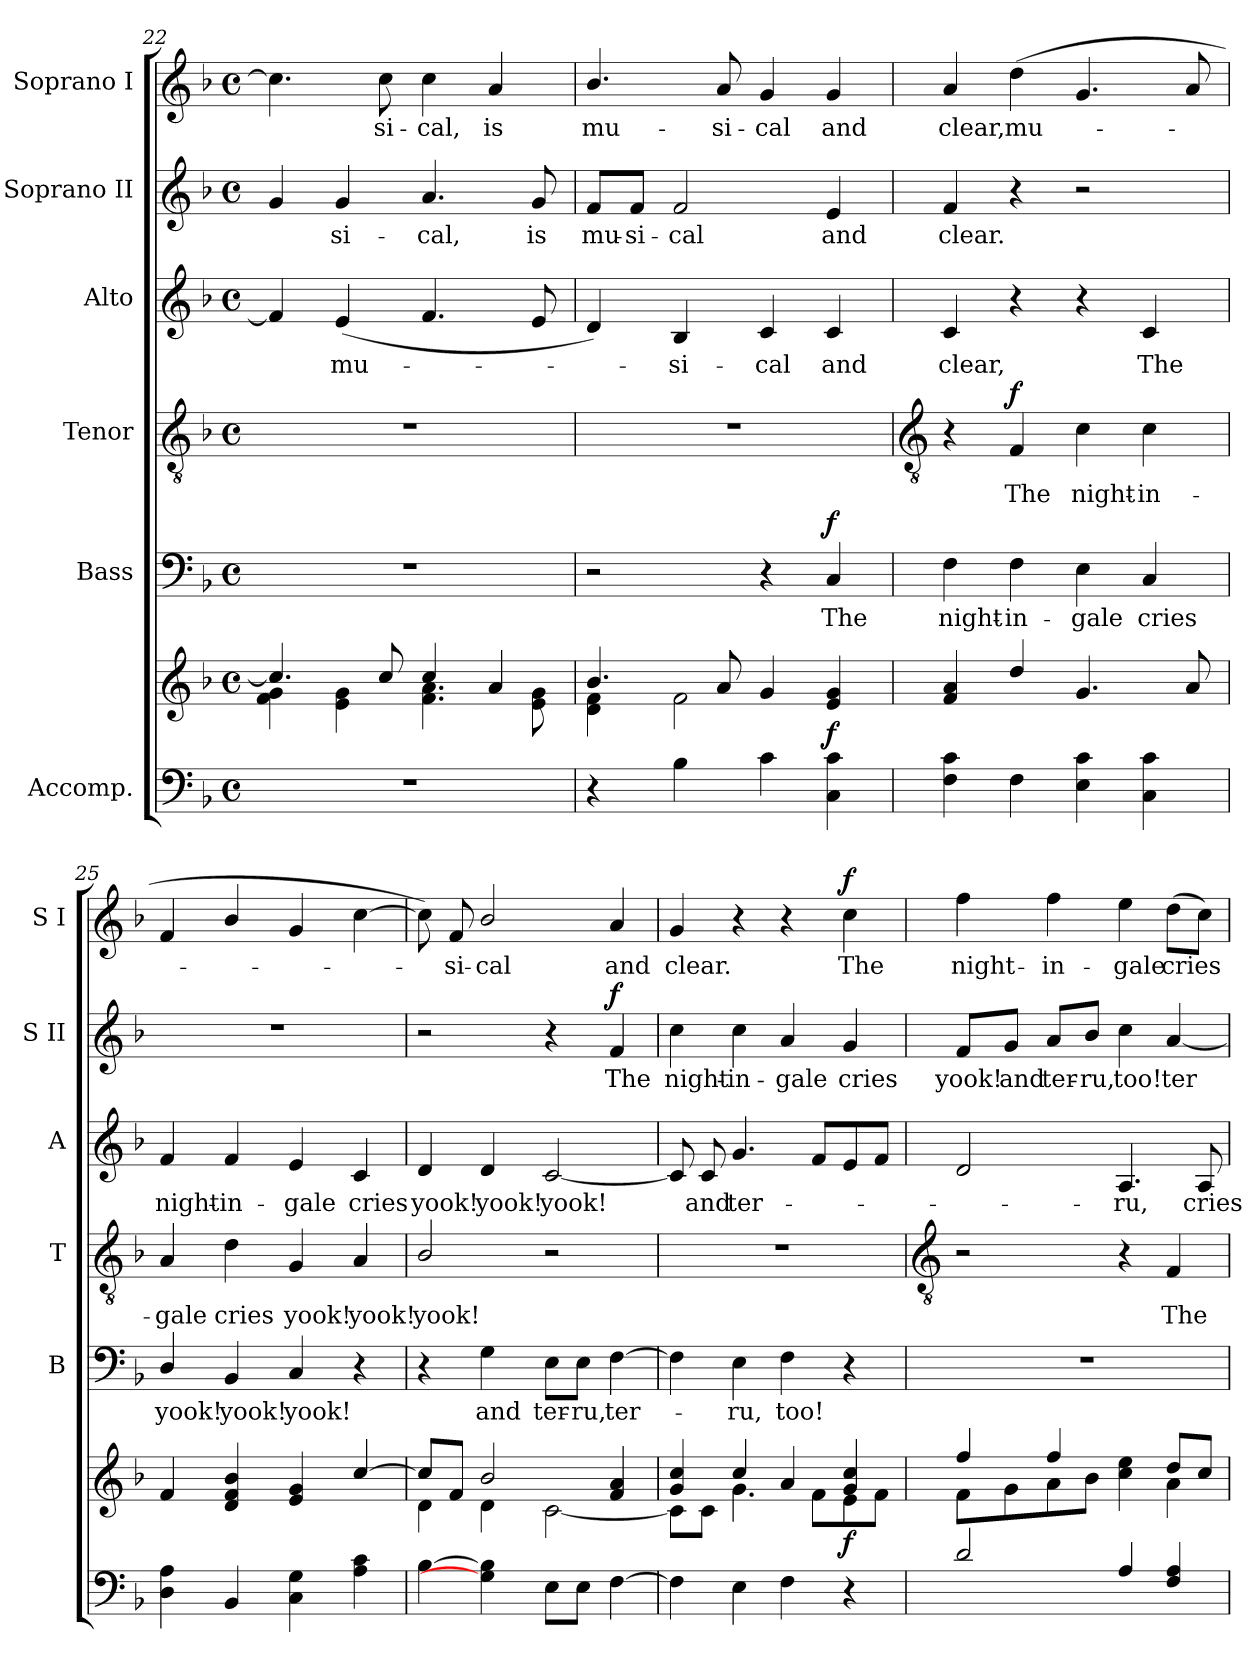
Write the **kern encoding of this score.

**kern	**kern	**dynam	**kern	**text	**dynam	**kern	**text	**dynam	**kern	**text	**kern	**text	**dynam	**kern	**text	**dynam
*part6	*part6	*part6	*part5	*part5	*part5	*part4	*part4	*part4	*part3	*part3	*part2	*part2	*part2	*part1	*part1	*part1
*staff7	*staff6	*staff6/7	*staff5	*staff5	*staff5	*staff4	*staff4	*staff4	*staff3	*staff3	*staff2	*staff2	*staff2	*staff1	*staff1	*staff1
*I"Accomp.	*	*	*I"Bass	*	*	*I"Tenor	*	*	*I"Alto	*	*I"Soprano II	*	*	*I"Soprano I	*	*
*	*	*	*I'B	*	*	*I'T	*	*	*I'A	*	*I'S II	*	*	*I'S I	*	*
*clefF4	*clefG2	*	*clefF4	*	*	*clefGv2	*	*	*clefG2	*	*clefG2	*	*	*clefG2	*	*
*k[b-]	*k[b-]	*	*k[b-]	*	*	*k[b-]	*	*	*k[b-]	*	*k[b-]	*	*	*k[b-]	*	*
*F:	*F:	*	*F:	*	*	*F:	*	*	*F:	*	*F:	*	*	*F:	*	*
*M4/4	*M4/4	*	*M4/4	*	*	*M4/4	*	*	*M4/4	*	*M4/4	*	*	*M4/4	*	*
*met(c)	*met(c)	*	*met(c)	*	*	*met(c)	*	*	*met(c)	*	*met(c)	*	*	*met(c)	*	*
=22	=22	=22	=22	=22	=22	=22	=22	=22	=22	=22	=22	=22	=22	=22	=22	=22
*	*^	*	*	*	*	*	*	*	*	*	*	*	*	*	*	*
1r	4.cc/]	4f\ 4g\	.	1r	.	.	1r	.	.	4f]	.	4g	.	.	4.cc]	.	.
!	!	!	!	!	!	!	!	!	!	!	!LO:LY:b	!	!LO:LY:b	!	!	!	!
.	.	4e\ 4g\	.	.	.	.	.	.	.	(<4e	mu-	4g	si-	.	.	.	.
!	!	!	!	!	!	!	!	!	!	!	!	!	!	!	!	!LO:LY:b	!
.	8cc/	.	.	.	.	.	.	.	.	.	.	.	.	.	8cc	si-	.
!	!	!	!	!	!	!	!	!	!	!	!	!	!LO:LY:b	!	!	!LO:LY:b	!
.	4cc/	4.f\ 4.a\	.	.	.	.	.	.	.	4.f	.	4.a	-cal,	.	4cc	-cal,	.
!	!	!	!	!	!	!	!	!	!	!	!	!	!	!	!	!LO:LY:b	!
.	4a/	.	.	.	.	.	.	.	.	.	.	.	.	.	4a	is	.
!	!	!	!	!	!	!	!	!	!	!	!	!	!LO:LY:b	!	!	!	!
.	.	8e\ 8g\	.	.	.	.	.	.	.	8e	.	8g	is	.	.	.	.
=23	=23	=23	=23	=23	=23	=23	=23	=23	=23	=23	=23	=23	=23	=23	=23	=23	=23
!	!	!	!	!	!	!	!	!	!	!	!	!	!LO:LY:b	!	!	!LO:LY:b	!
4r	4.b-/	4d\ 4f\	.	2r	.	.	1r	.	.	4d)	.	8f/L	mu-	.	4.b-/	mu-	.
!	!	!	!	!	!	!	!	!	!	!	!	!	!LO:LY:b	!	!	!	!
.	.	.	.	.	.	.	.	.	.	.	.	8f/J	-si-	.	.	.	.
!	!	!	!	!	!	!	!	!	!	!	!LO:LY:b	!	!LO:LY:b	!	!	!	!
4B-	.	2f\	.	.	.	.	.	.	.	4B-	si-	2f	-cal	.	.	.	.
!	!	!	!	!	!	!	!	!	!	!	!	!	!	!	!	!LO:LY:b	!
.	8a/	.	.	.	.	.	.	.	.	.	.	.	.	.	8a	-si-	.
!	!	!	!	!	!	!	!	!	!	!	!LO:LY:b	!	!	!	!	!LO:LY:b	!
4c	4g/	.	.	4r	.	.	.	.	.	4c	-cal	.	.	.	4g	-cal	.
!	!	!	!LO:DY:a=2	!	!LO:LY:b	!LO:DY:b	!	!	!	!	!LO:LY:b	!	!LO:LY:b	!	!	!LO:LY:b	!
4C 4c	4e/ 4g/	4ryy	f	4C	The	f	.	.	.	4c	and	4e	and	.	4g	and	.
!!LO:LB:g=z
=24	=24	=24	=24	=24	=24	=24	=24	=24	=24	=24	=24	=24	=24	=24	=24	=24	=24
*	*	*	*	*	*	*	*clefGv2	*	*	*	*	*	*	*	*	*	*
!	!	!	!	!	!LO:LY:b	!	!	!	!	!	!LO:LY:b	!	!LO:LY:b	!	!	!LO:LY:b	!
4F 4c	4f/ 4a/	1ryy	.	4F	night-	.	4r	.	.	4c	clear,	4f	clear.	.	4a	clear,	.
!	!	!	!	!	!LO:LY:b	!	!	!LO:LY:b	!LO:DY:b	!	!	!	!	!	!	!LO:LY:b	!
4F	4dd/	.	.	4F	-in-	.	4F	The	f	4r	.	4r	.	.	(>4dd	mu-	.
!	!	!	!	!	!LO:LY:b	!	!	!LO:LY:b	!	!	!	!	!	!	!	!	!
4E 4c	4.g/	.	.	4E	-gale	.	4c	night-	.	4r	.	2r	.	.	4.g	.	.
!	!	!	!	!	!LO:LY:b	!	!	!LO:LY:b	!	!	!LO:LY:b	!	!	!	!	!	!
4C 4c	.	.	.	4C	cries	.	4c	-in-	.	4c	The	.	.	.	.	.	.
.	8a/	.	.	.	.	.	.	.	.	.	.	.	.	.	8a	.	.
=25	=25	=25	=25	=25	=25	=25	=25	=25	=25	=25	=25	=25	=25	=25	=25	=25	=25
!	!	!	!	!	!LO:LY:b	!	!	!LO:LY:b	!	!	!LO:LY:b	!	!	!	!	!	!
4D\ 4A\	4f/	1ryy	.	4D/	yook!	.	4A	-gale	.	4f	night-	1r	.	.	4f	.	.
!	!	!	!	!	!LO:LY:b	!	!	!LO:LY:b	!	!	!LO:LY:b	!	!	!	!	!	!
4BB-	4d/ 4f/ 4b-/	.	.	4BB-	yook!	.	4d	cries	.	4f	-in-	.	.	.	4b-/	.	.
!	!	!	!	!	!LO:LY:b	!	!	!LO:LY:b	!	!	!LO:LY:b	!	!	!	!	!	!
4C 4G	4e/ 4g/	.	.	4C	yook!	.	4G	yook!	.	4e	-gale	.	.	.	4g	.	.
!	!	!	!	!	!	!	!	!LO:LY:b	!	!	!LO:LY:b	!	!	!	!	!	!
4A 4c	[4cc/	.	.	4r	.	.	4A	yook!	.	4c	cries	.	.	.	[4cc	.	.
=26	=26	=26	=26	=26	=26	=26	=26	=26	=26	=26	=26	=26	=26	=26	=26	=26	=26
!	!	!	!	!	!	!	!	!LO:LY:b	!	!	!LO:LY:b	!	!	!	!	!	!
[4B-	8cc/L]	4d\	.	4r	.	.	2B-/	yook!	.	4d	yook!	2r	.	.	8cc])	.	.
!	!	!	!	!	!	!	!	!	!	!	!	!	!	!	!	!LO:LY:b	!
.	8f/J	.	.	.	.	.	.	.	.	.	.	.	.	.	8f	si-	.
!	!	!	!	!	!LO:LY:b	!	!	!	!	!	!LO:LY:b	!	!	!	!	!LO:LY:b	!
4G] 4B-]	2b-/	4d\	.	4G	and	.	.	.	.	4d	yook!	.	.	.	2b-/	-cal	.
!	!	!	!	!	!LO:LY:b	!	!	!	!	!	!LO:LY:b	!	!	!	!	!	!
8EL	.	[2c\	.	8E\L	ter-	.	2r	.	.	[2c	yook!	4r	.	.	.	.	.
!	!	!	!	!	!LO:LY:b	!	!	!	!	!	!	!	!	!	!	!	!
8EJ	.	.	.	8E\J	-ru,	.	.	.	.	.	.	.	.	.	.	.	.
!	!	!	!	!	!LO:LY:b	!	!	!	!	!	!	!	!LO:LY:b	!LO:DY:b	!	!LO:LY:b	!
[4F	4f/ 4a/	.	.	[4F	ter-	.	.	.	.	.	.	4f	The	f	4a	and	.
=27	=27	=27	=27	=27	=27	=27	=27	=27	=27	=27	=27	=27	=27	=27	=27	=27	=27
!	!	!	!	!	!	!	!	!	!	!	!	!	!LO:LY:b	!	!	!LO:LY:b	!
4F]	4g/ 4cc/	8c\L]	.	4F]	.	.	1r	.	.	8c]	.	4cc	night-	.	4g	clear.	.
!	!	!	!	!	!	!	!	!	!	!	!LO:LY:b	!	!	!	!	!	!
.	.	8c\J	.	.	.	.	.	.	.	8c	and	.	.	.	.	.	.
!	!	!	!	!	!LO:LY:b	!	!	!	!	!	!LO:LY:b	!	!LO:LY:b	!	!	!	!
4E	4cc/	4.g\	.	4E	ru,	.	.	.	.	4.g	ter-	4cc	-in-	.	4r	.	.
!	!	!	!	!	!LO:LY:b	!	!	!	!	!	!	!	!LO:LY:b	!	!	!	!
4F	4a/	.	.	4F	too!	.	.	.	.	.	.	4a	-gale	.	4r	.	.
.	.	8f\L	.	.	.	.	.	.	.	8fL	.	.	.	.	.	.	.
!	!	!	!LO:DY:b	!	!	!	!	!	!	!	!	!	!LO:LY:b	!	!	!LO:LY:b	!LO:DY:b
4r	4g/ 4cc/	8e\	f	4r	.	.	.	.	.	8e	.	4g	cries	.	4cc	The	f
.	.	8f\J	.	.	.	.	.	.	.	8fJ	.	.	.	.	.	.	.
!!LO:LB:g=z
=28	=28	=28	=28	=28	=28	=28	=28	=28	=28	=28	=28	=28	=28	=28	=28	=28	=28
*	*	*	*	*	*	*	*clefGv2	*	*	*	*	*	*	*	*	*	*
*^	*	*	*	*	*	*	*	*	*	*	*	*	*	*	*	*	*
!	!	!	!	!	!	!	!	!	!	!	!	!	!	!LO:LY:b	!	!	!LO:LY:b	!
2d	1ryy	4ff/	8f\L	.	1r	.	.	2r	.	.	2d	.	8f/L	yook!	.	4ff	night-	.
!	!	!	!	!	!	!	!	!	!	!	!	!	!	!LO:LY:b	!	!	!	!
.	.	.	8g\	.	.	.	.	.	.	.	.	.	8g/J	and	.	.	.	.
!	!	!	!	!	!	!	!	!	!	!	!	!	!	!LO:LY:b	!	!	!LO:LY:b	!
.	.	4ff/	8a\	.	.	.	.	.	.	.	.	.	8a/L	ter-	.	4ff	-in-	.
!	!	!	!	!	!	!	!	!	!	!	!	!	!	!LO:LY:b	!	!	!	!
.	.	.	8b-\J	.	.	.	.	.	.	.	.	.	8b-/J	-ru,	.	.	.	.
!	!	!	!	!	!	!	!	!	!	!	!	!LO:LY:b	!	!LO:LY:b	!	!	!LO:LY:b	!
4A	.	4cc\ 4ee\	4ryy	.	.	.	.	4r	.	.	4.A	ru,	4cc	too!	.	4ee	-gale	.
!	!	!	!	!	!	!	!	!	!LO:LY:b	!	!	!	!	!LO:LY:b	!	!	!LO:LY:b	!
4F 4A	.	8dd/L	4a\	.	.	.	.	4F	The	.	.	.	[4a	ter-	.	(>8ddL	cries	.
!	!	!	!	!	!	!	!	!	!	!	!	!LO:LY:b	!	!	!	!	!	!
.	.	8cc/J	.	.	.	.	.	.	.	.	8A	cries	.	.	.	8ccJ)	.	.
*v	*v	*	*	*	*	*	*	*	*	*	*	*	*	*	*	*	*	*
*	*v	*v	*	*	*	*	*	*	*	*	*	*	*	*	*	*	*
=	=	=	=	=	=	=	=	=	=	=	=	=	=	=	=	=
*-	*-	*-	*-	*-	*-	*-	*-	*-	*-	*-	*-	*-	*-	*-	*-	*-
